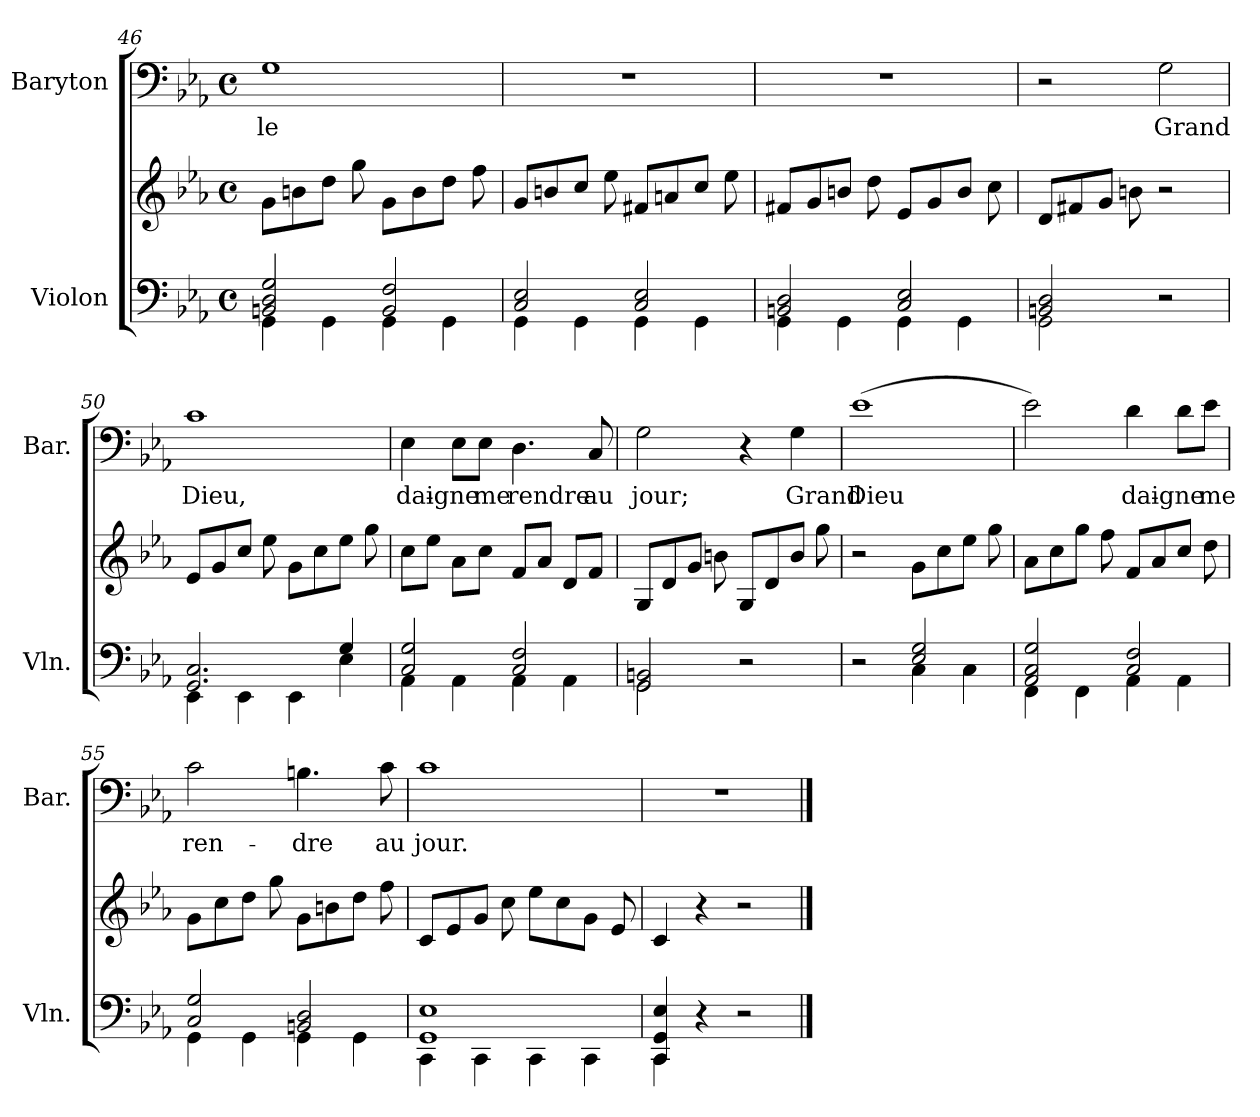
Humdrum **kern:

**kern	**kern	**kern	**text
*part2	*part2	*part1	*part1
*staff3	*staff2	*staff1	*staff1
*I"Violon	*	*I"Baryton	*
*I'Vln.	*	*I'Bar.	*
!!LO:PB:g=z
*clefF4	*clefG2	*clefF4	*
*k[b-e-a-]	*k[b-e-a-]	*k[b-e-a-]	*
*M4/4	*M4/4	*M4/4	*
*met(c)	*met(c)	*met(c)	*
=46	=46	=46	=46
*^	*	*	*
!	!	!	!	!LO:LY:b
2BBn/ 2D/ 2G/	4GG\	8g\L	1G	-le
.	.	8bn\	.	.
.	4GG\	8dd\J	.	.
.	.	8gg\	.	.
2BB/ 2F/	4GG\	8g\L	.	.
.	.	8b\	.	.
.	4GG\	8dd\J	.	.
.	.	8ff\	.	.
=47	=47	=47	=47	=47
2C/ 2E-/	4GG\	8g/L	1r	.
.	.	8bn/	.	.
.	4GG\	8cc/J	.	.
.	.	8ee-\	.	.
2C/ 2E-/	4GG\	8f#X/L	.	.
.	.	8an/	.	.
.	4GG\	8cc/J	.	.
.	.	8ee-\	.	.
=48	=48	=48	=48	=48
2BBn/ 2D/	4GG\	8f#X/L	1r	.
.	.	8g/	.	.
.	4GG\	8bn/J	.	.
.	.	8dd\	.	.
2C/ 2E-/	4GG\	8e-/L	.	.
.	.	8g/	.	.
.	4GG\	8b/J	.	.
.	.	8cc\	.	.
=49	=49	=49	=49	=49
2BBn/ 2D/	2GG\	8d/L	2r	.
.	.	8f#X/	.	.
.	.	8g/J	.	.
.	.	8bn\	.	.
!	!	!	!	!LO:LY:b
2r	2ryy	2r	2G\	Grand
!!LO:LB:g=z
=50	=50	=50	=50	=50
!	!	!	!	!LO:LY:b
2.GG/ 2.C/	4EE-\	8e-/L	1c	Dieu,
.	.	8g/	.	.
.	4EE-\	8cc/J	.	.
.	.	8ee-\	.	.
.	4EE-\	8g\L	.	.
.	.	8cc\	.	.
4G/	4E-\	8ee-\J	.	.
.	.	8gg\	.	.
=51	=51	=51	=51	=51
!	!	!	!	!LO:LY:b
2C/ 2G/	4AA-\	8cc\L	4E-\	dai-
.	.	8ee-\J	.	.
!	!	!	!	!LO:LY:b
.	4AA-\	8a-\L	8E-\L	-gne
!	!	!	!	!LO:LY:b
.	.	8cc\J	8E-\J	me
!	!	!	!	!LO:LY:b
2C/ 2F/	4AA-\	8f/L	4.D\	rendre
.	.	8a-/J	.	.
.	4AA-\	8d/L	.	.
!	!	!	!	!LO:LY:b
.	.	8f/J	8C/	au
=52	=52	=52	=52	=52
!	!	!	!	!LO:LY:b
2GG/ 2BBn/	2GG\	8G/L	2G\	jour;
.	.	8d/	.	.
.	.	8g/J	.	.
.	.	8bn\	.	.
2r	2ryy	8G/L	4r	.
.	.	8d/	.	.
!	!	!	!	!LO:LY:b
.	.	8b/J	4G\	Grand
.	.	8gg\	.	.
=53	=53	=53	=53	=53
!	!	!	!	!LO:LY:b
2r	2ryy	2r	(>1e-	Dieu
2E-/ 2G/	4C\	8g\L	.	.
.	.	8cc\	.	.
.	4C\	8ee-\J	.	.
.	.	8gg\	.	.
=54	=54	=54	=54	=54
2AA-/ 2C/ 2G/	4FF\	8a-\L	2e-\)	.
.	.	8cc\	.	.
.	4FF\	8gg\J	.	.
.	.	8ff\	.	.
!	!	!	!	!LO:LY:b
2C/ 2F/	4AA-\	8f/L	4d\	dai-
.	.	8a-/	.	.
!	!	!	!	!LO:LY:b
.	4AA-\	8cc/J	8d\L	-gne
!	!	!	!	!LO:LY:b
.	.	8dd\	8e-\J	me
!!LO:LB:g=z
=55	=55	=55	=55	=55
!	!	!	!	!LO:LY:b
2C/ 2G/	4GG\	8g\L	2c\	ren-
.	.	8cc\	.	.
.	4GG\	8dd\J	.	.
.	.	8gg\	.	.
!	!	!	!	!LO:LY:b
2BBn/ 2D/	4GG\	8g\L	4.Bn\	-dre
.	.	8bn\	.	.
.	4GG\	8dd\J	.	.
!	!	!	!	!LO:LY:b
.	.	8ff\	8c\	au
=56	=56	=56	=56	=56
!	!	!	!	!LO:LY:b
1GG 1E-	4CC\	8c/L	1c	jour.
.	.	8e-/	.	.
.	4CC\	8g/J	.	.
.	.	8cc\	.	.
.	4CC\	8ee-\L	.	.
.	.	8cc\	.	.
.	4CC\	8g\J	.	.
.	.	8e-/	.	.
=57	=57	=57	=57	=57
4CC/ 4GG/ 4E-/	4CC\	4c/	1r	.
4r	2.ryy	4r	.	.
2r	.	2r	.	.
*v	*v	*	*	*
==	==	==	==
*-	*-	*-	*-
